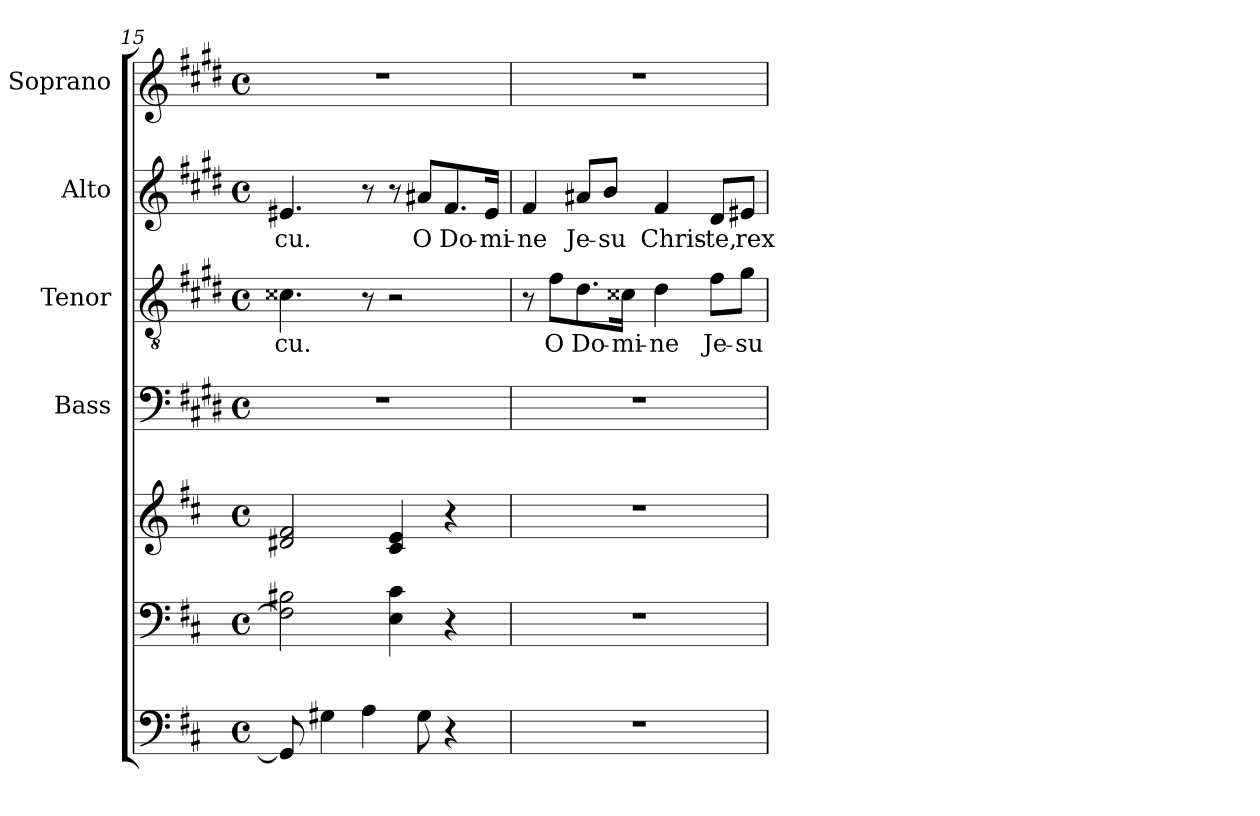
**kern	**kern	**kern	**kern	**kern	**text	**kern	**text	**kern
*part6	*part5	*part5	*part4	*part3	*part3	*part2	*part2	*part1
*staff7	*staff6	*staff5	*staff4	*staff3	*staff3	*staff2	*staff2	*staff1
*	*	*	*I"Bass	*I"Tenor	*	*I"Alto	*	*I"Soprano
*	*	*	*I'B	*I'T	*	*I'A	*	*I'S
*clefF4	*clefF4	*clefG2	*clefF4	*clefGv2	*	*clefG2	*	*clefG2
*	*	*	*ITrd1c2	*ITrd1c2	*	*ITrd1c2	*	*ITrd1c2
*k[f#c#]	*k[f#c#]	*k[f#c#]	*k[f#c#]	*k[f#c#]	*	*k[f#c#]	*	*k[f#c#]
*D:	*D:	*D:	*D:	*D:	*	*D:	*	*D:
*M4/4	*M4/4	*M4/4	*M4/4	*M4/4	*	*M4/4	*	*M4/4
*met(c)	*met(c)	*met(c)	*met(c)	*met(c)	*	*met(c)	*	*met(c)
=15	=15	=15	=15	=15	=15	=15	=15	=15
8GG#/]	2F#\] 2B#X\	2d#X/ 2f#/	1r	4.B#X\	-cu.	4.d#X/	-cu.	1r
4G#X\	.	.	.	.	.	.	.	.
4A\	.	.	.	8r	.	8r	.	.
.	4E\ 4c#\	4c#/ 4e/	.	2r	.	8r	.	.
8G#\	.	.	.	.	.	8g#X/L	O	.
4r	4r	4r	.	.	.	8.e/	Do-	.
.	.	.	.	.	.	16d#/Jk	-mi-	.
!!LO:LB:g=z
=16	=16	=16	=16	=16	=16	=16	=16	=16
1r	1r	1r	1r	8r	.	4e/	-ne	1r
.	.	.	.	8e\L	O	.	.	.
.	.	.	.	8.c#\	Do-	8g#X/L	Je-	.
.	.	.	.	.	.	8a/J	-su	.
.	.	.	.	16B#X\Jk	-mi-	.	.	.
.	.	.	.	4c#\	-ne	4e/	Chris-	.
.	.	.	.	8e\L	Je-	8c#/L	-te,	.
.	.	.	.	8f#\J	-su	8d#X/J	rex	.
=	=	=	=	=	=	=	=	=
*-	*-	*-	*-	*-	*-	*-	*-	*-
